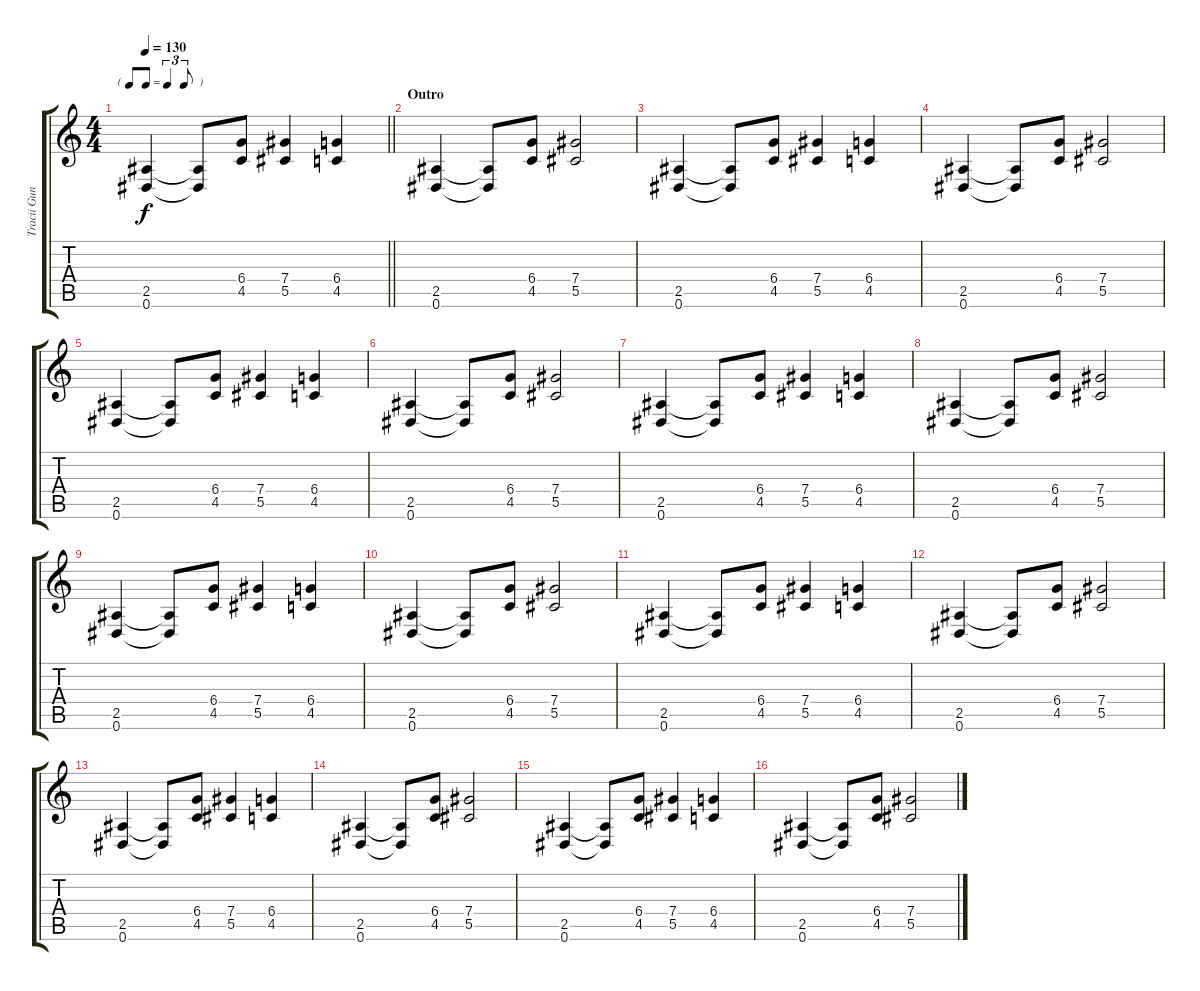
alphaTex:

\track ("Tracii Guns - Rhytm Guitar" "Tracii Gun") {instrument distortionguitar}
\staff {score tabs}
\tuning (Eb4 Bb3 Gb3 Db3 Ab2 Eb2) {hide}
\ts (4 4)
\tf triplet8th
\tempo 130
\clef g2
\barLineRight lightlight
\ks c
(2.5 0.6).4{dy f} (2.5{t} 0.6{t}).8 (6.4 4.5).8 (7.4 5.5).4 (6.4 4.5).4 |
\section ("" "Outro")
(2.5 0.6).4 (2.5{t} 0.6{t}).8 (6.4 4.5).8 (7.4 5.5).2 |
(2.5 0.6).4 (2.5{t} 0.6{t}).8 (6.4 4.5).8 (7.4 5.5).4 (6.4 4.5).4 |
(2.5 0.6).4 (2.5{t} 0.6{t}).8 (6.4 4.5).8 (7.4 5.5).2 |
(2.5 0.6).4 (2.5{t} 0.6{t}).8 (6.4 4.5).8 (7.4 5.5).4 (6.4 4.5).4 |
(2.5 0.6).4 (2.5{t} 0.6{t}).8 (6.4 4.5).8 (7.4 5.5).2 |
(2.5 0.6).4 (2.5{t} 0.6{t}).8 (6.4 4.5).8 (7.4 5.5).4 (6.4 4.5).4 |
(2.5 0.6).4 (2.5{t} 0.6{t}).8 (6.4 4.5).8 (7.4 5.5).2 |
(2.5 0.6).4 (2.5{t} 0.6{t}).8 (6.4 4.5).8 (7.4 5.5).4 (6.4 4.5).4 |
(2.5 0.6).4 (2.5{t} 0.6{t}).8 (6.4 4.5).8 (7.4 5.5).2 |
(2.5 0.6).4 (2.5{t} 0.6{t}).8 (6.4 4.5).8 (7.4 5.5).4 (6.4 4.5).4 |
(2.5 0.6).4 (2.5{t} 0.6{t}).8 (6.4 4.5).8 (7.4 5.5).2 |
(2.5 0.6).4 (2.5{t} 0.6{t}).8 (6.4 4.5).8 (7.4 5.5).4 (6.4 4.5).4 |
(2.5 0.6).4 (2.5{t} 0.6{t}).8 (6.4 4.5).8 (7.4 5.5).2 |
(2.5 0.6).4 (2.5{t} 0.6{t}).8 (6.4 4.5).8 (7.4 5.5).4 (6.4 4.5).4 |
(2.5 0.6).4 (2.5{t} 0.6{t}).8 (6.4 4.5).8 (7.4 5.5).2
